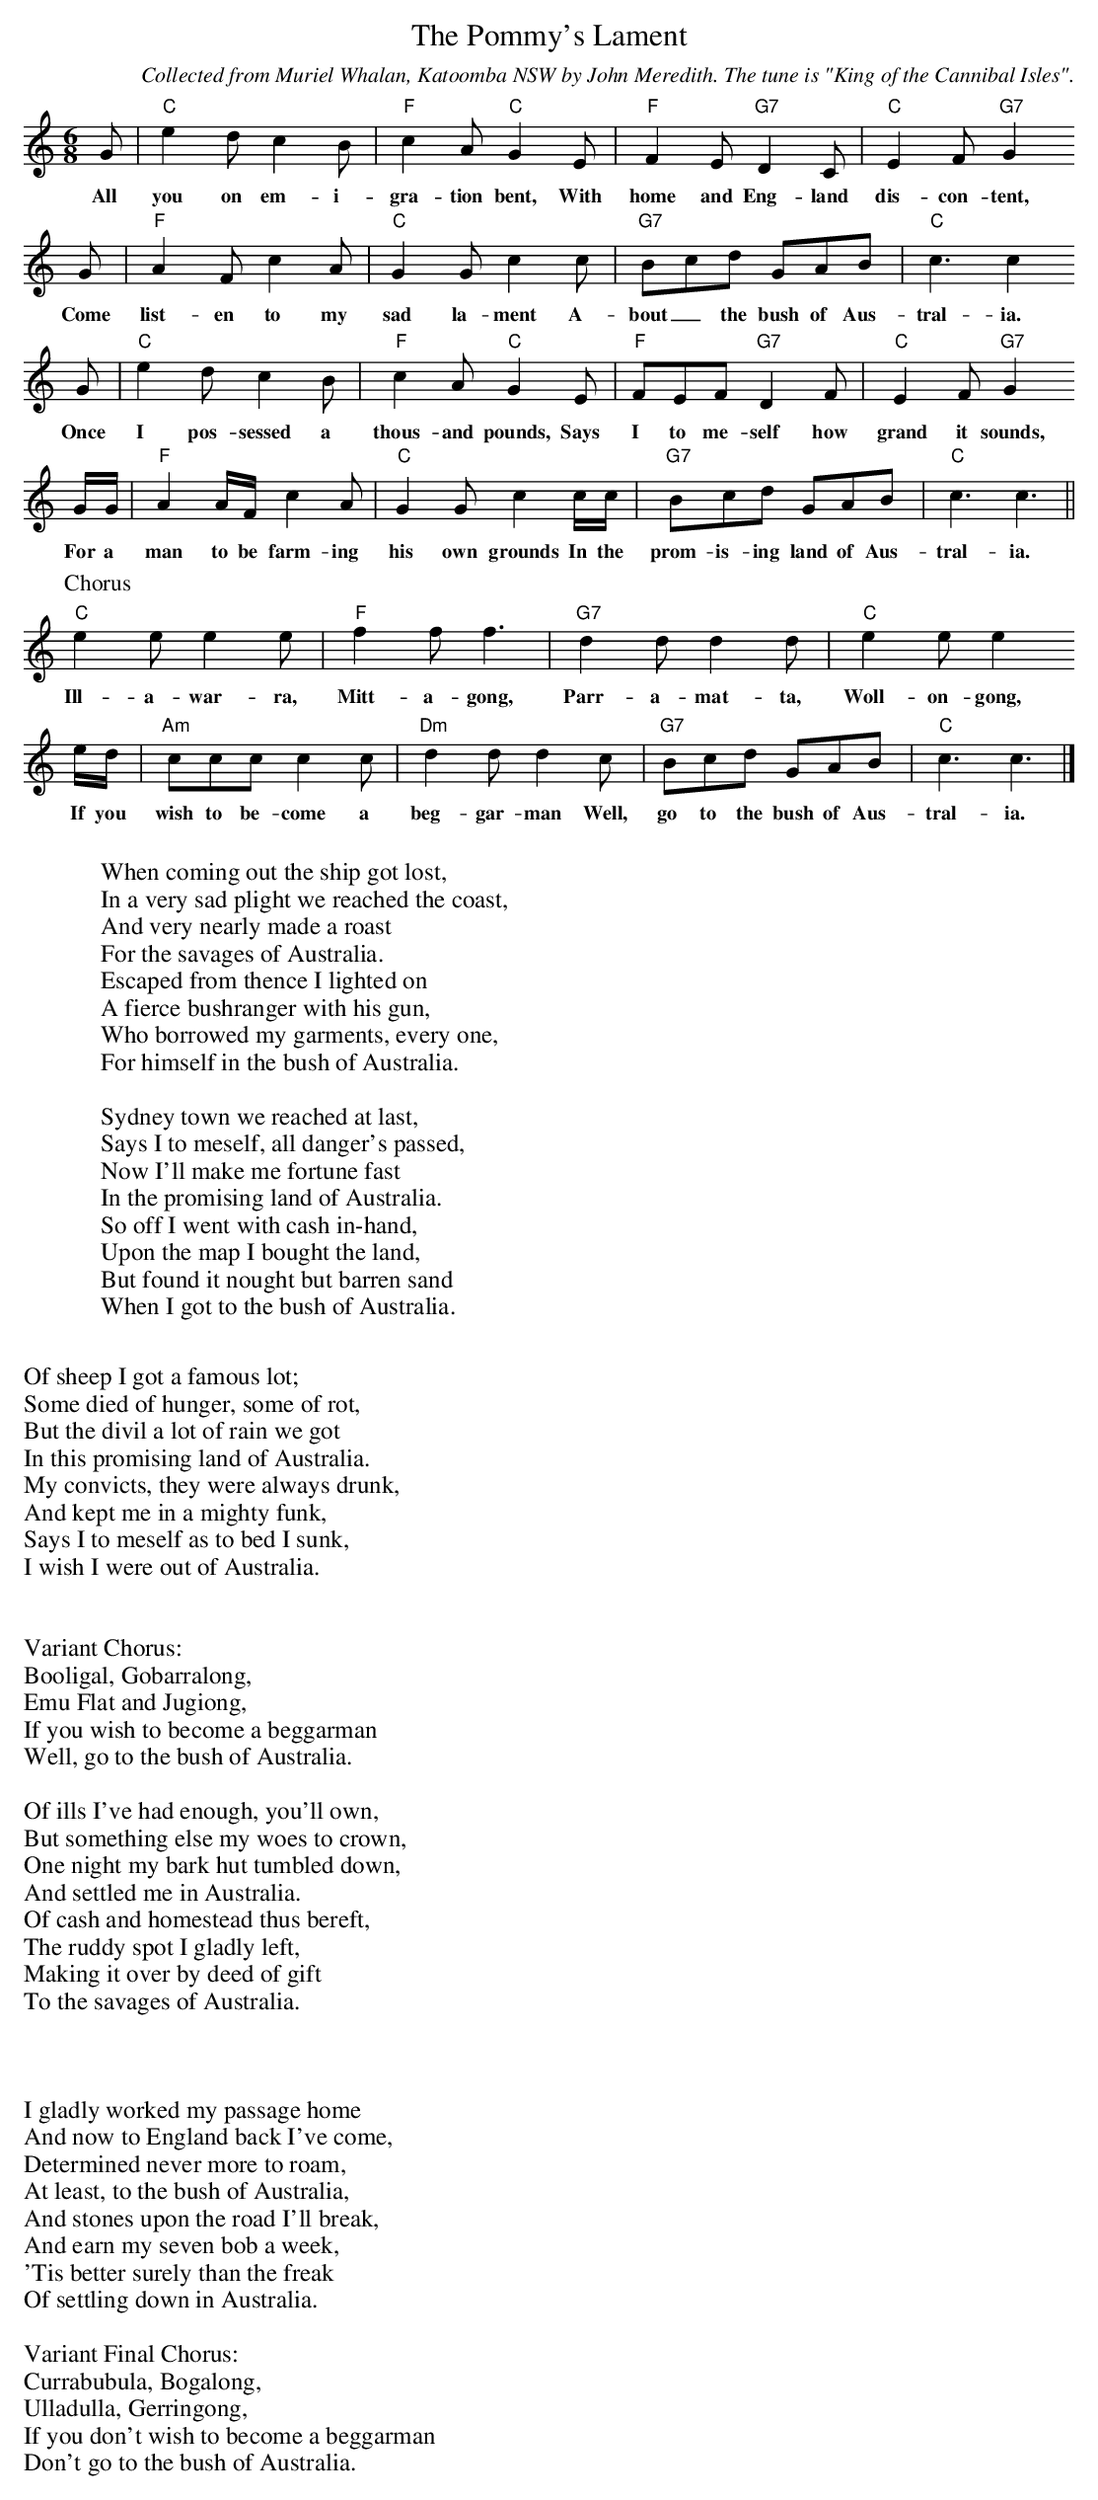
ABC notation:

X:1
T:Pommy's Lament, The
C:Collected from Muriel Whalan, Katoomba NSW by John Meredith. The tune is "King of the Cannibal Isles".
M:6/8
L:1/8
K:C
G|"C"e2d c2B|"F"c2A "C"G2E|"F"F2E "G7"D2C|"C"E2F "G7"G2
w:All you on em-i-gra-tion bent, With home and Eng-land dis-con-tent,
G|"F"A2F c2A|"C"G2G c2c|"G7"Bcd GAB|"C"c3 c2
w:Come list-en to my sad la-ment A-bout_ the bush of Aus-tral-ia.
G|"C"e2d c2B|"F"c2A "C"G2E|"F"FEF "G7"D2F|"C"E2F "G7"G2
w:Once I pos-sessed a thous-and pounds, Says I to me-self how grand it sounds,
G/G/|"F"A2A/F/ c2A|"C"G2G c2c/c/|"G7"Bcd GAB|"C"c3 c3||
w:For a man to be farm-ing his own grounds In the prom-is-ing land of Aus-tral-ia.
P:Chorus
"C"e2e e2e|"F"f2f f3|"G7"d2d d2d|"C"e2e e2
w:Ill-a-war-ra, Mitt-a-gong, Parr-a-mat-ta, Woll-on-gong,
e/d/|"Am"ccc c2c|"Dm"d2d d2c|"G7"Bcd GAB|"C"c3 c3|]
w:If you wish to be-come a beg-gar-man Well, go to the bush of Aus-tral-ia.
W:
W:When coming out the ship got lost,
W:In a very sad plight we reached the coast,
W:And very nearly made a roast
W:For the savages of Australia.
W:Escaped from thence I lighted on
W:A fierce bushranger with his gun,
W:Who borrowed my garments, every one,
W:For himself in the bush of Australia.
W:
W:Sydney town we reached at last,
W:Says I to meself, all danger's passed,
W:Now I'll make me fortune fast
W:In the promising land of Australia.
W:So off I went with cash in-hand,
W:Upon the map I bought the land,
W:But found it nought but barren sand
W:When I got to the bush of Australia.
W:
W:Of sheep I got a famous lot;
W:Some died of hunger, some of rot,
W:But the divil a lot of rain we got
W:In this promising land of Australia.
W:My convicts, they were always drunk,
W:And kept me in a mighty funk,
W:Says I to meself as to bed I sunk,
W:I wish I were out of Australia.
W:
W:
W:Variant Chorus:
W:Booligal, Gobarralong,
W:Emu Flat and Jugiong,
W:If you wish to become a beggarman
W:Well, go to the bush of Australia.
W:
W:Of ills I've had enough, you'll own,
W:But something else my woes to crown,
W:One night my bark hut tumbled down,
W:And settled me in Australia.
W:Of cash and homestead thus bereft,
W:The ruddy spot I gladly left,
W:Making it over by deed of gift
W:To the savages of Australia.
W:
W:
W:
W:I gladly worked my passage home
W:And now to England back I've come,
W:Determined never more to roam,
W:At least, to the bush of Australia,
W:And stones upon the road I'll break,
W:And earn my seven bob a week,
W:'Tis better surely than the freak
W:Of settling down in Australia.
W:
W:Variant Final Chorus:
W:Currabubula, Bogalong,
W:Ulladulla, Gerringong,
W:If you don't wish to become a beggarman
W:Don't go to the bush of Australia.
